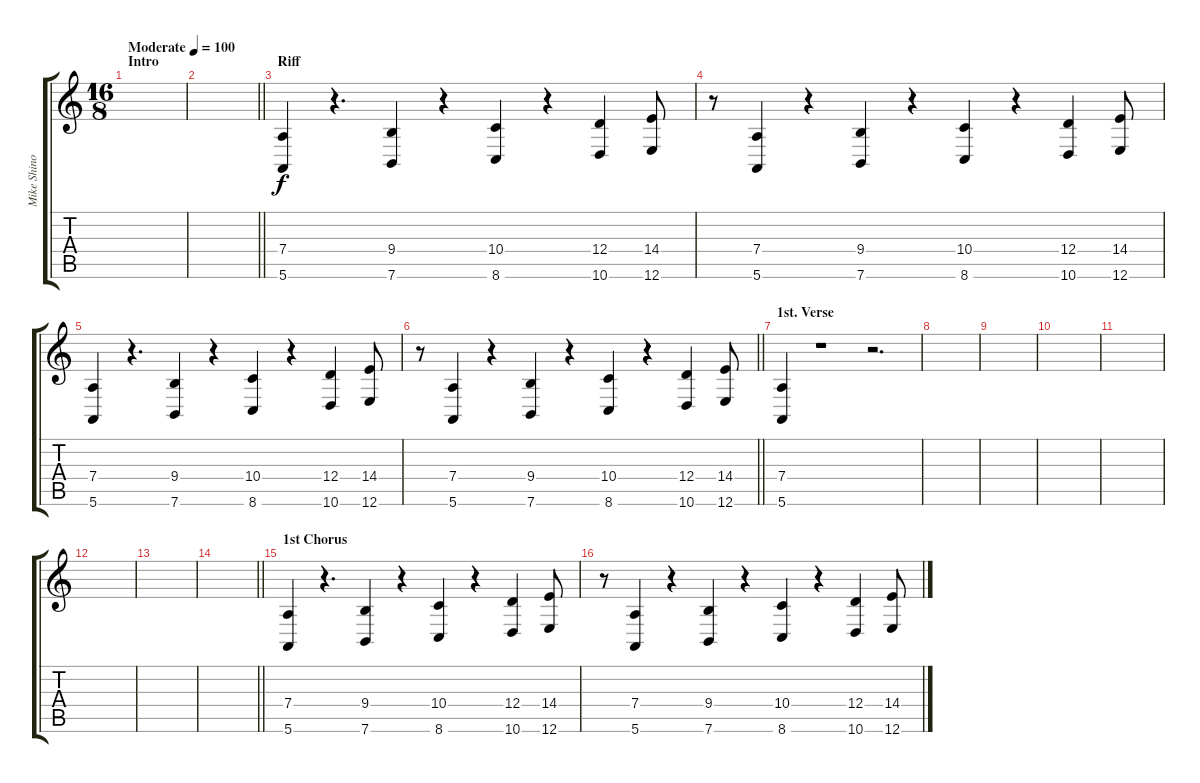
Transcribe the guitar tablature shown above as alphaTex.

\track ("Mike Shinoda - Piano (left hand)" "Mike Shino") {instrument acousticgrandpiano}
\staff {score tabs}
\tuning (E4 B3 G3 D3 A2 E2) {hide}
\ts (16 8)
\section ("" "Intro")
\tempo (100 "Moderate")
\clef g2
\ks c
|
\barLineRight lightlight
|
\section ("" "Riff")
(7.4 5.6).4 r.4{d} (9.4 7.6).4 r.4 (10.4 8.6).4 r.4 (12.4 10.6).4 (14.4 12.6).8 |
r.8 (7.4 5.6).4 r.4 (9.4 7.6).4 r.4 (10.4 8.6).4 r.4 (12.4 10.6).4 (14.4 12.6).8 |
(7.4 5.6).4 r.4{d} (9.4 7.6).4 r.4 (10.4 8.6).4 r.4 (12.4 10.6).4 (14.4 12.6).8 |
\barLineRight lightlight
r.8 (7.4 5.6).4 r.4 (9.4 7.6).4 r.4 (10.4 8.6).4 r.4 (12.4 10.6).4 (14.4 12.6).8 |
\section ("" "1st. Verse")
(7.4 5.6).4 r.1 r.2{d} |
|
|
|
|
|
|
\barLineRight lightlight
|
\section ("" "1st Chorus")
(7.4 5.6).4 r.4{d} (9.4 7.6).4 r.4 (10.4 8.6).4 r.4 (12.4 10.6).4 (14.4 12.6).8 |
r.8 (7.4 5.6).4 r.4 (9.4 7.6).4 r.4 (10.4 8.6).4 r.4 (12.4 10.6).4 (14.4 12.6).8
